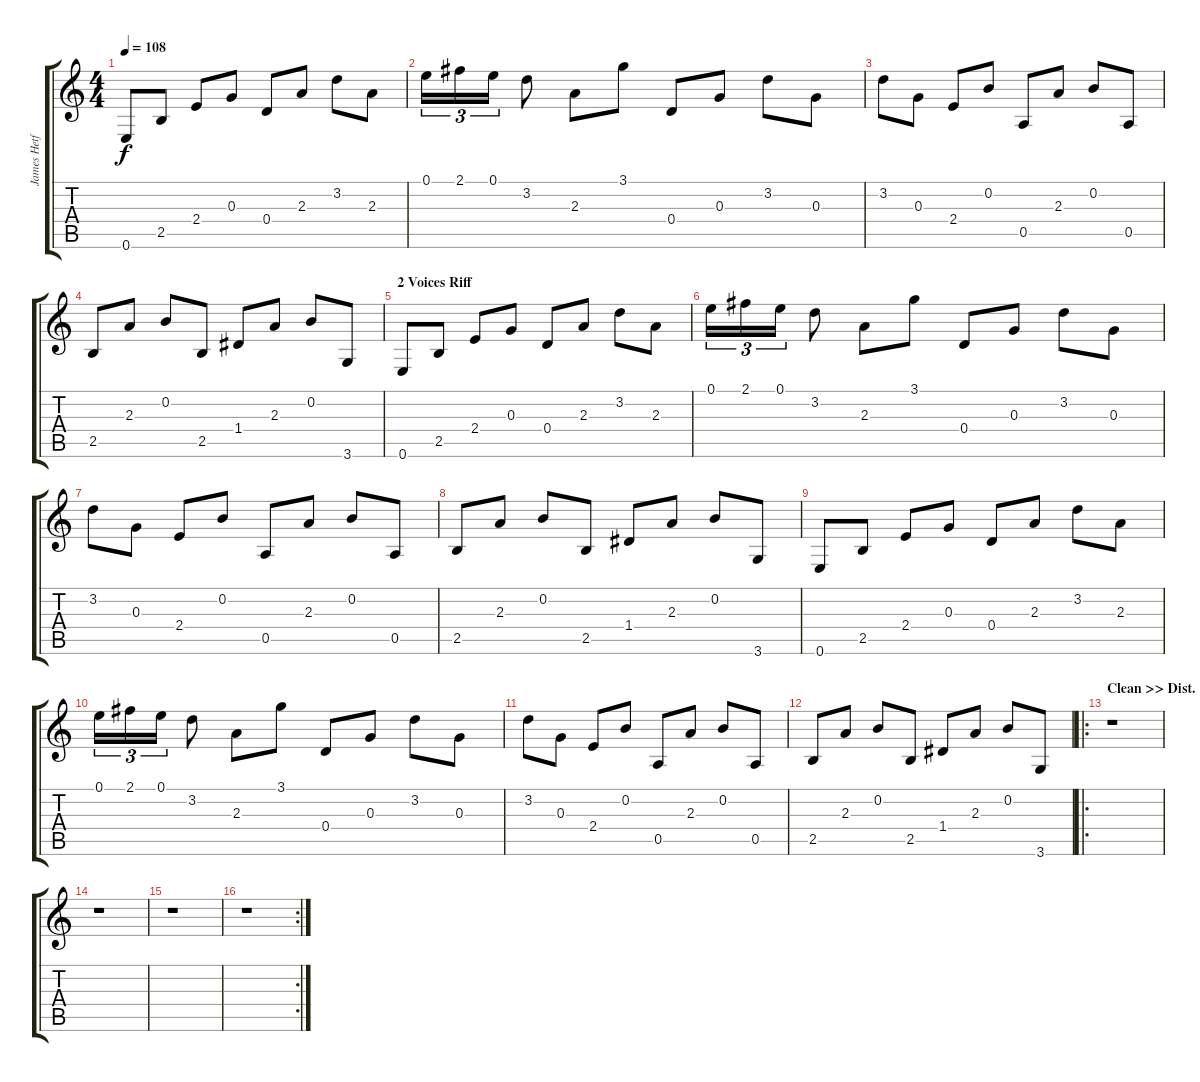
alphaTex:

\track ("James Hetfield (clean guitar)" "James Hetf") {instrument acousticguitarsteel}
\staff {score tabs}
\tuning (E4 B3 G3 D3 A2 E2) {hide}
\ts (4 4)
\tempo 108
\clef g2
\ks c
0.6.8{dy f} 2.5.8 2.4.8 0.3.8 0.4.8 2.3.8 3.2.8 2.3.8 |
0.1.16{tu (3 2)} 2.1.16{tu (3 2)} 0.1.16{tu (3 2)} 3.2.8 2.3.8 3.1.8 0.4.8 0.3.8 3.2.8 0.3.8 |
3.2.8 0.3.8 2.4.8 0.2.8 0.5.8 2.3.8 0.2.8 0.5.8 |
2.5.8 2.3.8 0.2.8 2.5.8 1.4.8 2.3.8 0.2.8 3.6.8 |
\section ("" "2 Voices Riff")
0.6.8 2.5.8 2.4.8 0.3.8 0.4.8 2.3.8 3.2.8 2.3.8 |
0.1.16{tu (3 2)} 2.1.16{tu (3 2)} 0.1.16{tu (3 2)} 3.2.8 2.3.8 3.1.8 0.4.8 0.3.8 3.2.8 0.3.8 |
3.2.8 0.3.8 2.4.8 0.2.8 0.5.8 2.3.8 0.2.8 0.5.8 |
2.5.8 2.3.8 0.2.8 2.5.8 1.4.8 2.3.8 0.2.8 3.6.8 |
0.6.8 2.5.8 2.4.8 0.3.8 0.4.8 2.3.8 3.2.8 2.3.8 |
0.1.16{tu (3 2)} 2.1.16{tu (3 2)} 0.1.16{tu (3 2)} 3.2.8 2.3.8 3.1.8 0.4.8 0.3.8 3.2.8 0.3.8 |
3.2.8 0.3.8 2.4.8 0.2.8 0.5.8 2.3.8 0.2.8 0.5.8 |
2.5.8 2.3.8 0.2.8 2.5.8 1.4.8 2.3.8 0.2.8 3.6.8 |
\ro
\section ("" "Clean >> Dist.")
r.1 |
r.1 |
r.1 |
\rc 2
r.1
